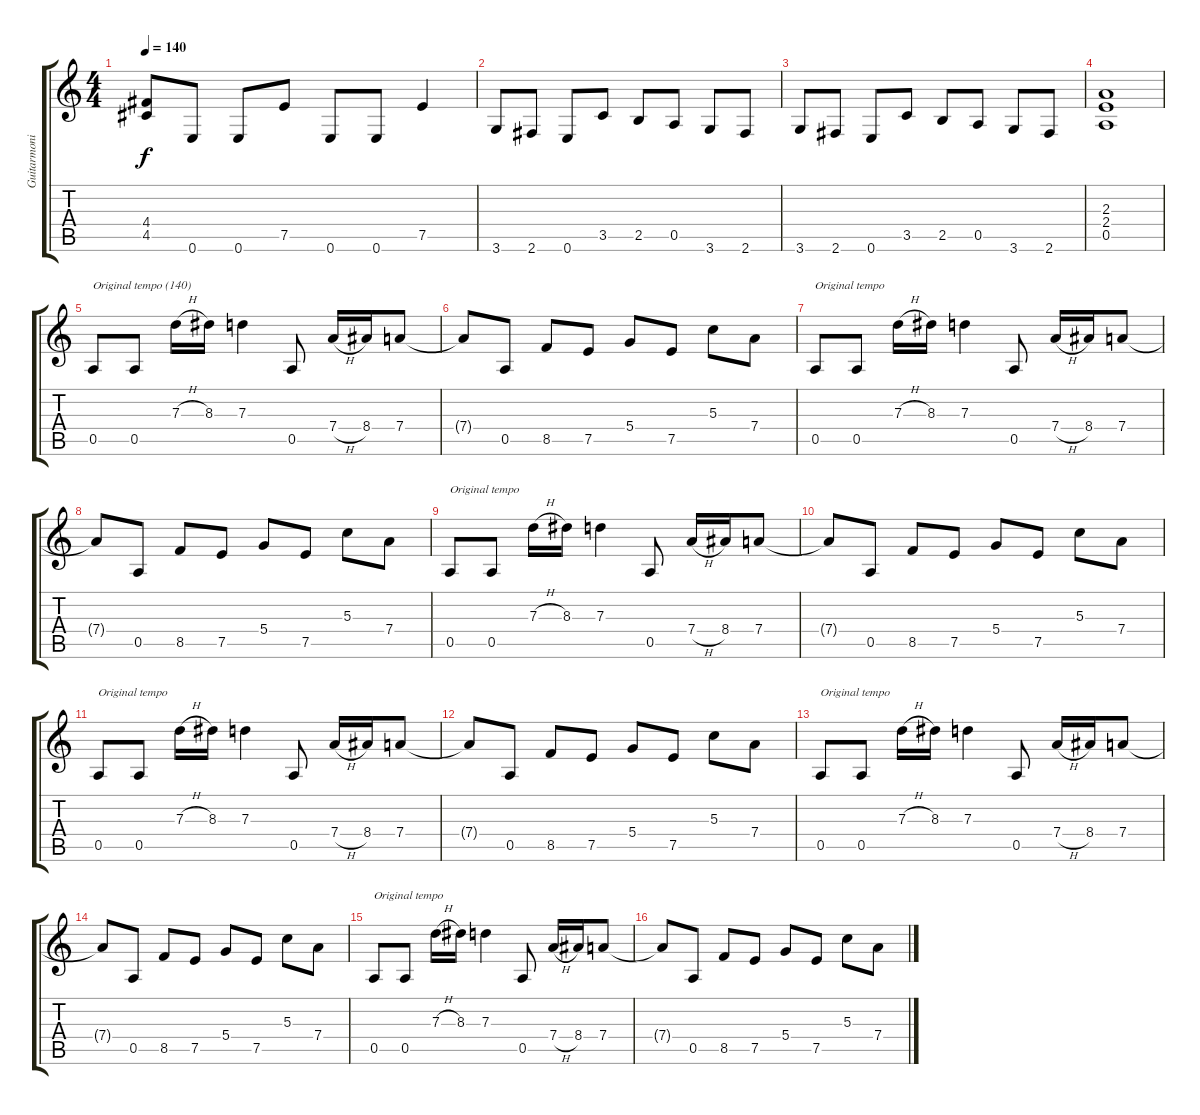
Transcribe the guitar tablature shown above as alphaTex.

\track ("Guitarmonics" "Guitarmoni") {instrument overdrivenguitar}
\staff {score tabs}
\tuning (E4 B3 G3 D3 A2 E2) {hide}
\ts (4 4)
\tempo 140
\clef g2
\ks c
(4.4 4.5).8{dy f} 0.6.8 0.6.8 7.5.8 0.6.8 0.6.8 7.5.4 |
3.6.8 2.6.8 0.6.8 3.5.8 2.5.8 0.5.8 3.6.8 2.6.8 |
3.6.8 2.6.8 0.6.8 3.5.8 2.5.8 0.5.8 3.6.8 2.6.8 |
(2.3 2.4 0.5).1 |
0.5.8{txt "Original tempo (140)"} 0.5.8 7.3{h}.16 8.3.16 7.3.4 0.5.8 7.4{h}.16 8.4.16 7.4.8 |
7.4{t}.8 0.5.8 8.5.8 7.5.8 5.4.8 7.5.8 5.3.8 7.4.8 |
0.5.8{txt "Original tempo"} 0.5.8 7.3{h}.16 8.3.16 7.3.4 0.5.8 7.4{h}.16 8.4.16 7.4.8 |
7.4{t}.8 0.5.8 8.5.8 7.5.8 5.4.8 7.5.8 5.3.8 7.4.8 |
0.5.8{txt "Original tempo"} 0.5.8 7.3{h}.16 8.3.16 7.3.4 0.5.8 7.4{h}.16 8.4.16 7.4.8 |
7.4{t}.8 0.5.8 8.5.8 7.5.8 5.4.8 7.5.8 5.3.8 7.4.8 |
0.5.8{txt "Original tempo"} 0.5.8 7.3{h}.16 8.3.16 7.3.4 0.5.8 7.4{h}.16 8.4.16 7.4.8 |
7.4{t}.8 0.5.8 8.5.8 7.5.8 5.4.8 7.5.8 5.3.8 7.4.8 |
0.5.8{txt "Original tempo"} 0.5.8 7.3{h}.16 8.3.16 7.3.4 0.5.8 7.4{h}.16 8.4.16 7.4.8 |
7.4{t}.8 0.5.8 8.5.8 7.5.8 5.4.8 7.5.8 5.3.8 7.4.8 |
0.5.8{txt "Original tempo"} 0.5.8 7.3{h}.16 8.3.16 7.3.4 0.5.8 7.4{h}.16 8.4.16 7.4.8 |
7.4{t}.8 0.5.8 8.5.8 7.5.8 5.4.8 7.5.8 5.3.8 7.4.8
